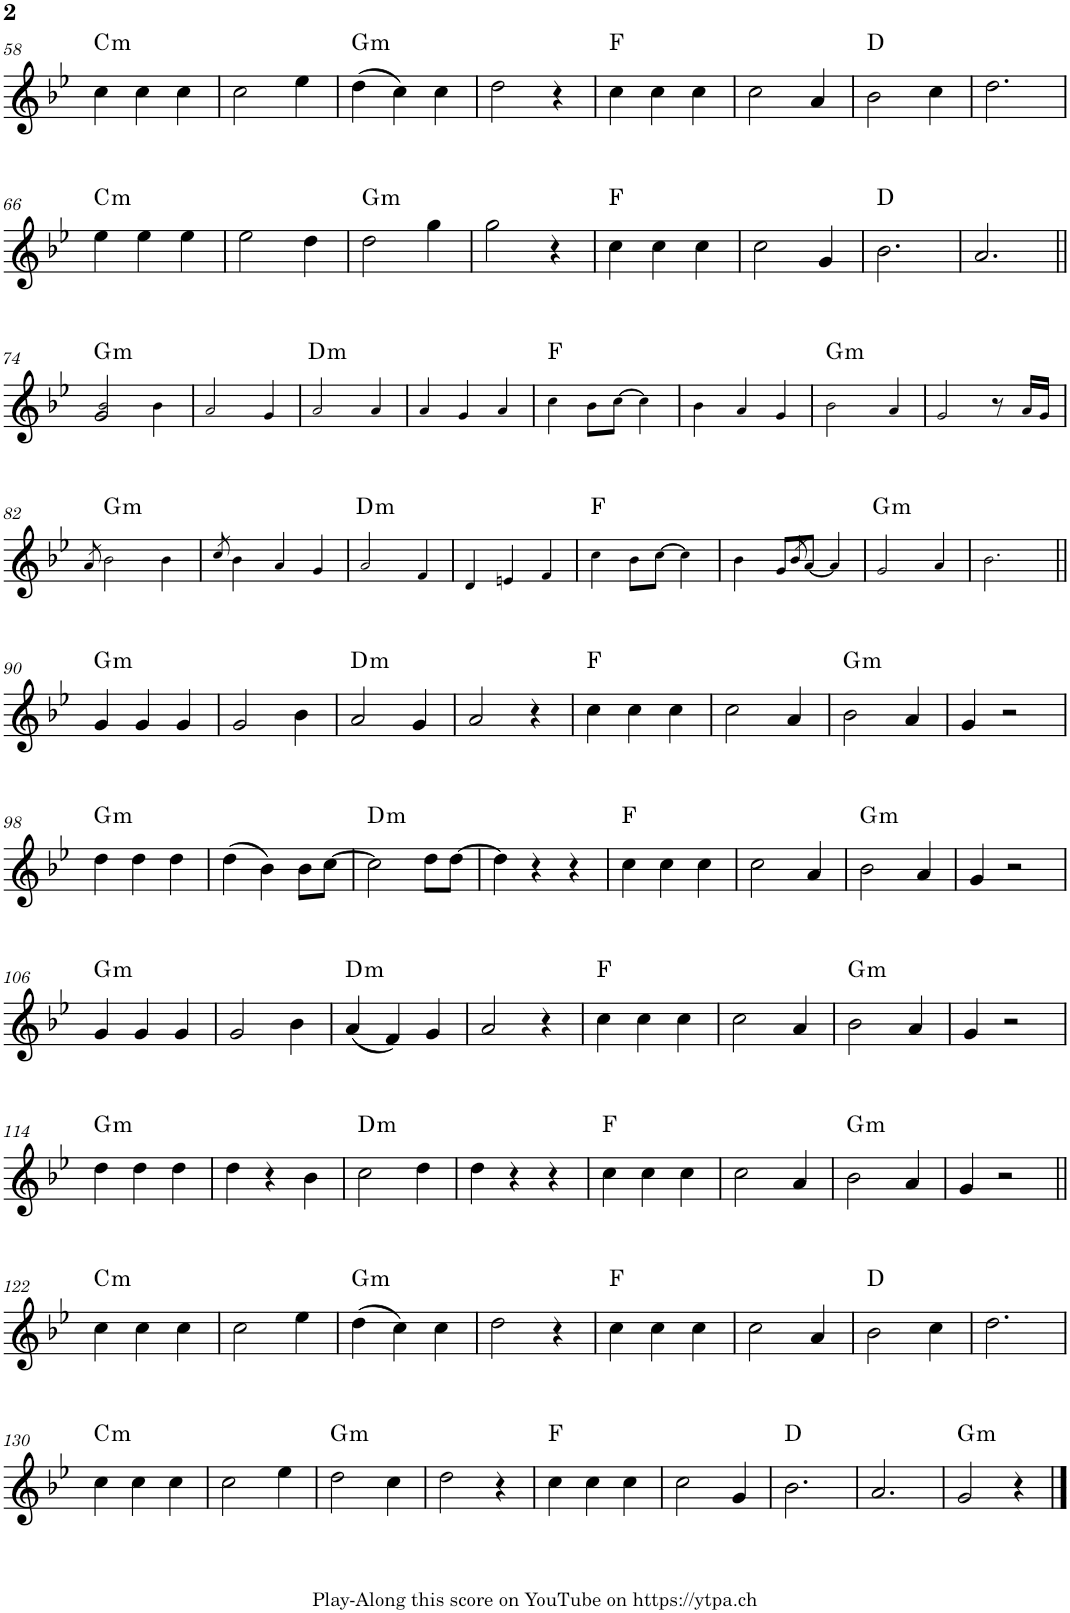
**kern	**harte
*part1	*part1
*staff1	*
*I"Piano	*
*I'Pno.	*
!!LO:PB:g=z
*clefG2	*
*k[b-e-]	*
*M3/4	*
=58	=58
!	!LO:H:kt=m
4cc\	C:min
4cc\	.
4cc\	.
=59	=59
2cc\	.
4ee-\	.
=60	=60
!	!LO:H:kt=m
(4dd\	G:min
4cc\)	.
4cc\	.
=61	=61
2dd\	.
4r	.
=62	=62
4cc\	F:maj
4cc\	.
4cc\	.
=63	=63
2cc\	.
4a/	.
=64	=64
2b-\	D:maj
4cc\	.
=65	=65
2.dd\	.
!!LO:LB:g=z
=66	=66
!	!LO:H:kt=m
4ee-\	C:min
4ee-\	.
4ee-\	.
=67	=67
2ee-\	.
4dd\	.
=68	=68
!	!LO:H:kt=m
2dd\	G:min
4gg\	.
=69	=69
2gg\	.
4r	.
=70	=70
4cc\	F:maj
4cc\	.
4cc\	.
=71	=71
2cc\	.
4g/	.
=72	=72
2.b-\	D:maj
=73	=73
2.a/	.
!!LO:LB:g=z
=74||	=74||
!	!LO:H:kt=m
2g/ 2b-!/	G:min
4b-!\	.
=75	=75
2a!/	.
4g!/	.
=76	=76
!	!LO:H:kt=m
2a!/	D:min
4a!/	.
=77	=77
4a!/	.
4g!/	.
4a!/	.
=78	=78
4cc!\	F:maj
8b-!\L	.
[8cc!\J	.
4cc!\]	.
=79	=79
4b-!\	.
4a!/	.
4g!/	.
=80	=80
!	!LO:H:kt=m
2b-!\	G:min
4a!/	.
=81	=81
2g!/	.
8r	.
16a!/LL	.
16g!/JJ	.
!!LO:LB:g=z
=82	=82
8qa/	.
!	!LO:H:kt=m
2b-!\	G:min
4b-!\	.
=83	=83
8qcc/	.
4b-!\	.
4a!/	.
4g!/	.
=84	=84
!	!LO:H:kt=m
2a!/	D:min
4f!/	.
=85	=85
4d!/	.
4en!/	.
4f!/	.
=86	=86
4cc!\	F:maj
8b-!\L	.
[8cc!\J	.
4cc!\]	.
=87	=87
4b-!\	.
8g!/L	.
8qb-/	.
[8a!/J	.
4a!/]	.
=88	=88
!	!LO:H:kt=m
2g!/	G:min
4a!/	.
=89	=89
2.b-!\	.
!!LO:LB:g=z
=90||	=90||
!	!LO:H:kt=m
4g/	G:min
4g/	.
4g/	.
=91	=91
2g/	.
4b-\	.
=92	=92
!	!LO:H:kt=m
2a/	D:min
4g/	.
=93	=93
2a/	.
4r	.
=94	=94
4cc\	F:maj
4cc\	.
4cc\	.
=95	=95
2cc\	.
4a/	.
=96	=96
!	!LO:H:kt=m
2b-\	G:min
4a/	.
=97	=97
4g/	.
2r	.
!!LO:LB:g=z
=98	=98
!	!LO:H:kt=m
4dd\	G:min
4dd\	.
4dd\	.
=99	=99
(4dd\	.
4b-\)	.
8b-\L	.
[8cc\J	.
=100	=100
!	!LO:H:kt=m
2cc\]	D:min
8dd\L	.
[8dd\J	.
=101	=101
4dd\]	.
4r	.
4r	.
=102	=102
4cc\	F:maj
4cc\	.
4cc\	.
=103	=103
2cc\	.
4a/	.
=104	=104
!	!LO:H:kt=m
2b-\	G:min
4a/	.
=105	=105
4g/	.
2r	.
!!LO:LB:g=z
=106	=106
!	!LO:H:kt=m
4g/	G:min
4g/	.
4g/	.
=107	=107
2g/	.
4b-\	.
=108	=108
!	!LO:H:kt=m
(4a/	D:min
4f/)	.
4g/	.
=109	=109
2a/	.
4r	.
=110	=110
4cc\	F:maj
4cc\	.
4cc\	.
=111	=111
2cc\	.
4a/	.
=112	=112
!	!LO:H:kt=m
2b-\	G:min
4a/	.
=113	=113
4g/	.
2r	.
!!LO:LB:g=z
=114	=114
!	!LO:H:kt=m
4dd\	G:min
4dd\	.
4dd\	.
=115	=115
4dd\	.
4r	.
4b-\	.
=116	=116
!	!LO:H:kt=m
2cc\	D:min
4dd\	.
=117	=117
4dd\	.
4r	.
4r	.
=118	=118
4cc\	F:maj
4cc\	.
4cc\	.
=119	=119
2cc\	.
4a/	.
=120	=120
!	!LO:H:kt=m
2b-\	G:min
4a/	.
=121	=121
4g/	.
2r	.
!!LO:LB:g=z
=122||	=122||
!	!LO:H:kt=m
4cc\	C:min
4cc\	.
4cc\	.
=123	=123
2cc\	.
4ee-\	.
=124	=124
!	!LO:H:kt=m
(4dd\	G:min
4cc\)	.
4cc\	.
=125	=125
2dd\	.
4r	.
=126	=126
4cc\	F:maj
4cc\	.
4cc\	.
=127	=127
2cc\	.
4a/	.
=128	=128
2b-\	D:maj
4cc\	.
=129	=129
2.dd\	.
!!LO:LB:g=z
=130	=130
!	!LO:H:kt=m
4cc\	C:min
4cc\	.
4cc\	.
=131	=131
2cc\	.
4ee-\	.
=132	=132
!	!LO:H:kt=m
2dd\	G:min
4cc\	.
=133	=133
2dd\	.
4r	.
=134	=134
4cc\	F:maj
4cc\	.
4cc\	.
=135	=135
2cc\	.
4g/	.
=136	=136
2.b-\	D:maj
=137	=137
2.a/	.
=138	=138
!	!LO:H:kt=m
2g/	G:min
4r	.
==	==
*-	*-
